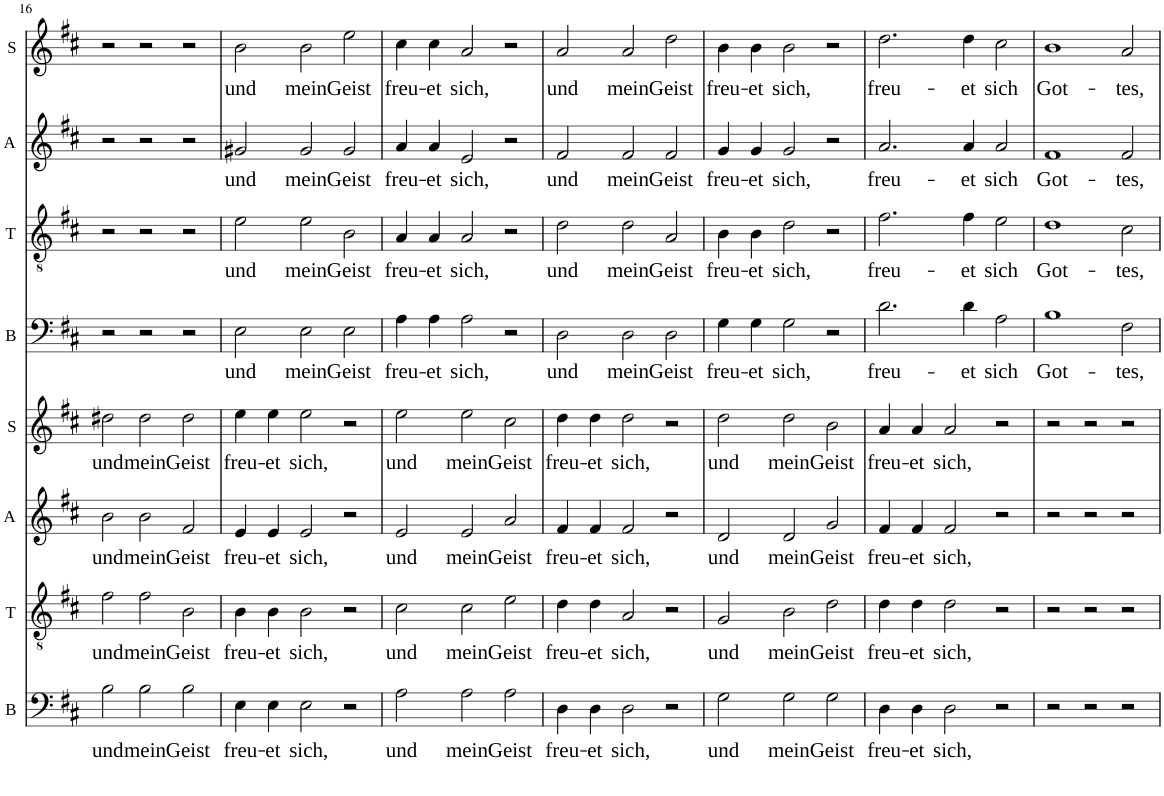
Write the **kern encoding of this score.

**kern	**text	**kern	**text	**kern	**text	**kern	**text	**kern	**text	**kern	**text	**kern	**text	**kern	**text
*part8	*part8	*part7	*part7	*part6	*part6	*part5	*part5	*part4	*part4	*part3	*part3	*part2	*part2	*part1	*part1
*staff8	*staff8	*staff7	*staff7	*staff6	*staff6	*staff5	*staff5	*staff4	*staff4	*staff3	*staff3	*staff2	*staff2	*staff1	*staff1
*I"B	*	*I"T	*	*I"A	*	*I"S	*	*I"B	*	*I"T	*	*I"A	*	*I"S	*
*I'B	*	*I'T	*	*I'A	*	*I'S	*	*I'B	*	*I'T	*	*I'A	*	*I'S	*
!!LO:PB:g=z
*clefF4	*	*clefGv2	*	*clefG2	*	*clefG2	*	*clefF4	*	*clefGv2	*	*clefG2	*	*clefG2	*
*k[f#c#]	*	*k[f#c#]	*	*k[f#c#]	*	*k[f#c#]	*	*k[f#c#]	*	*k[f#c#]	*	*k[f#c#]	*	*k[f#c#]	*
*M3/2	*	*M3/2	*	*M3/2	*	*M3/2	*	*M3/2	*	*M3/2	*	*M3/2	*	*M3/2	*
=16	=16	=16	=16	=16	=16	=16	=16	=16	=16	=16	=16	=16	=16	=16	=16
!	!LO:LY:b	!	!LO:LY:b	!	!LO:LY:b	!	!LO:LY:b	!	!	!	!	!	!	!	!
2B\	und	2f#\	und	2b\	und	2dd#X\	und	2r	.	2r	.	2r	.	2r	.
!	!LO:LY:b	!	!LO:LY:b	!	!LO:LY:b	!	!LO:LY:b	!	!	!	!	!	!	!	!
2B\	mein	2f#\	mein	2b\	mein	2dd#\	mein	2r	.	2r	.	2r	.	2r	.
!	!LO:LY:b	!	!LO:LY:b	!	!LO:LY:b	!	!LO:LY:b	!	!	!	!	!	!	!	!
2B\	Geist	2B\	Geist	2f#/	Geist	2dd#\	Geist	2r	.	2r	.	2r	.	2r	.
=17	=17	=17	=17	=17	=17	=17	=17	=17	=17	=17	=17	=17	=17	=17	=17
!	!LO:LY:b	!	!LO:LY:b	!	!LO:LY:b	!	!LO:LY:b	!	!LO:LY:b	!	!LO:LY:b	!	!LO:LY:b	!	!LO:LY:b
4E\	freu-	4B\	freu-	4e/	freu-	4ee\	freu-	2E\	und	2e\	und	2g#X/	und	2b\	und
!	!LO:LY:b	!	!LO:LY:b	!	!LO:LY:b	!	!LO:LY:b	!	!	!	!	!	!	!	!
4E\	et	4B\	et	4e/	et	4ee\	et	.	.	.	.	.	.	.	.
!	!LO:LY:b	!	!LO:LY:b	!	!LO:LY:b	!	!LO:LY:b	!	!LO:LY:b	!	!LO:LY:b	!	!LO:LY:b	!	!LO:LY:b
2E\	sich,	2B\	sich,	2e/	sich,	2ee\	sich,	2E\	mein	2e\	mein	2g#/	mein	2b\	mein
!	!	!	!	!	!	!	!	!	!LO:LY:b	!	!LO:LY:b	!	!LO:LY:b	!	!LO:LY:b
2r	.	2r	.	2r	.	2r	.	2E\	Geist	2B\	Geist	2g#/	Geist	2ee\	Geist
=18	=18	=18	=18	=18	=18	=18	=18	=18	=18	=18	=18	=18	=18	=18	=18
!	!LO:LY:b	!	!LO:LY:b	!	!LO:LY:b	!	!LO:LY:b	!	!LO:LY:b	!	!LO:LY:b	!	!LO:LY:b	!	!LO:LY:b
2A\	und	2c#\	und	2e/	und	2ee\	und	4A\	freu-	4A/	freu-	4a/	freu-	4cc#\	freu-
!	!	!	!	!	!	!	!	!	!LO:LY:b	!	!LO:LY:b	!	!LO:LY:b	!	!LO:LY:b
.	.	.	.	.	.	.	.	4A\	et	4A/	et	4a/	et	4cc#\	et
!	!LO:LY:b	!	!LO:LY:b	!	!LO:LY:b	!	!LO:LY:b	!	!LO:LY:b	!	!LO:LY:b	!	!LO:LY:b	!	!LO:LY:b
2A\	mein	2c#\	mein	2e/	mein	2ee\	mein	2A\	sich,	2A/	sich,	2e/	sich,	2a/	sich,
!	!LO:LY:b	!	!LO:LY:b	!	!LO:LY:b	!	!LO:LY:b	!	!	!	!	!	!	!	!
2A\	Geist	2e\	Geist	2a/	Geist	2cc#\	Geist	2r	.	2r	.	2r	.	2r	.
=19	=19	=19	=19	=19	=19	=19	=19	=19	=19	=19	=19	=19	=19	=19	=19
!	!LO:LY:b	!	!LO:LY:b	!	!LO:LY:b	!	!LO:LY:b	!	!LO:LY:b	!	!LO:LY:b	!	!LO:LY:b	!	!LO:LY:b
4D\	freu-	4d\	freu-	4f#/	freu-	4dd\	freu-	2D\	und	2d\	und	2f#/	und	2a/	und
!	!LO:LY:b	!	!LO:LY:b	!	!LO:LY:b	!	!LO:LY:b	!	!	!	!	!	!	!	!
4D\	et	4d\	et	4f#/	et	4dd\	et	.	.	.	.	.	.	.	.
!	!LO:LY:b	!	!LO:LY:b	!	!LO:LY:b	!	!LO:LY:b	!	!LO:LY:b	!	!LO:LY:b	!	!LO:LY:b	!	!LO:LY:b
2D\	sich,	2A/	sich,	2f#/	sich,	2dd\	sich,	2D\	mein	2d\	mein	2f#/	mein	2a/	mein
!	!	!	!	!	!	!	!	!	!LO:LY:b	!	!LO:LY:b	!	!LO:LY:b	!	!LO:LY:b
2r	.	2r	.	2r	.	2r	.	2D\	Geist	2A/	Geist	2f#/	Geist	2dd\	Geist
=20	=20	=20	=20	=20	=20	=20	=20	=20	=20	=20	=20	=20	=20	=20	=20
!	!LO:LY:b	!	!LO:LY:b	!	!LO:LY:b	!	!LO:LY:b	!	!LO:LY:b	!	!LO:LY:b	!	!LO:LY:b	!	!LO:LY:b
2G\	und	2G/	und	2d/	und	2dd\	und	4G\	freu-	4B\	freu-	4g/	freu-	4b\	freu-
!	!	!	!	!	!	!	!	!	!LO:LY:b	!	!LO:LY:b	!	!LO:LY:b	!	!LO:LY:b
.	.	.	.	.	.	.	.	4G\	et	4B\	et	4g/	et	4b\	et
!	!LO:LY:b	!	!LO:LY:b	!	!LO:LY:b	!	!LO:LY:b	!	!LO:LY:b	!	!LO:LY:b	!	!LO:LY:b	!	!LO:LY:b
2G\	mein	2B\	mein	2d/	mein	2dd\	mein	2G\	sich,	2d\	sich,	2g/	sich,	2b\	sich,
!	!LO:LY:b	!	!LO:LY:b	!	!LO:LY:b	!	!LO:LY:b	!	!	!	!	!	!	!	!
2G\	Geist	2d\	Geist	2g/	Geist	2b\	Geist	2r	.	2r	.	2r	.	2r	.
=21	=21	=21	=21	=21	=21	=21	=21	=21	=21	=21	=21	=21	=21	=21	=21
!	!LO:LY:b	!	!LO:LY:b	!	!LO:LY:b	!	!LO:LY:b	!	!LO:LY:b	!	!LO:LY:b	!	!LO:LY:b	!	!LO:LY:b
4D\	freu-	4d\	freu-	4f#/	freu-	4a/	freu-	2.d\	freu-	2.f#\	freu-	2.a/	freu-	2.dd\	freu-
!	!LO:LY:b	!	!LO:LY:b	!	!LO:LY:b	!	!LO:LY:b	!	!	!	!	!	!	!	!
4D\	et	4d\	et	4f#/	et	4a/	et	.	.	.	.	.	.	.	.
!	!LO:LY:b	!	!LO:LY:b	!	!LO:LY:b	!	!LO:LY:b	!	!	!	!	!	!	!	!
2D\	sich,	2d\	sich,	2f#/	sich,	2a/	sich,	.	.	.	.	.	.	.	.
!	!	!	!	!	!	!	!	!	!LO:LY:b	!	!LO:LY:b	!	!LO:LY:b	!	!LO:LY:b
.	.	.	.	.	.	.	.	4d\	et	4f#\	et	4a/	et	4dd\	et
!	!	!	!	!	!	!	!	!	!LO:LY:b	!	!LO:LY:b	!	!LO:LY:b	!	!LO:LY:b
2r	.	2r	.	2r	.	2r	.	2A\	sich	2e\	sich	2a/	sich	2cc#\	sich
=22	=22	=22	=22	=22	=22	=22	=22	=22	=22	=22	=22	=22	=22	=22	=22
!	!	!	!	!	!	!	!	!	!LO:LY:b	!	!LO:LY:b	!	!LO:LY:b	!	!LO:LY:b
2r	.	2r	.	2r	.	2r	.	1B	Got-	1d	Got-	1f#	Got-	1b	Got-
2r	.	2r	.	2r	.	2r	.	.	.	.	.	.	.	.	.
!	!	!	!	!	!	!	!	!	!LO:LY:b	!	!LO:LY:b	!	!LO:LY:b	!	!LO:LY:b
2r	.	2r	.	2r	.	2r	.	2F#\	tes,	2c#\	tes,	2f#/	tes,	2a/	tes,
=	=	=	=	=	=	=	=	=	=	=	=	=	=	=	=
*-	*-	*-	*-	*-	*-	*-	*-	*-	*-	*-	*-	*-	*-	*-	*-
